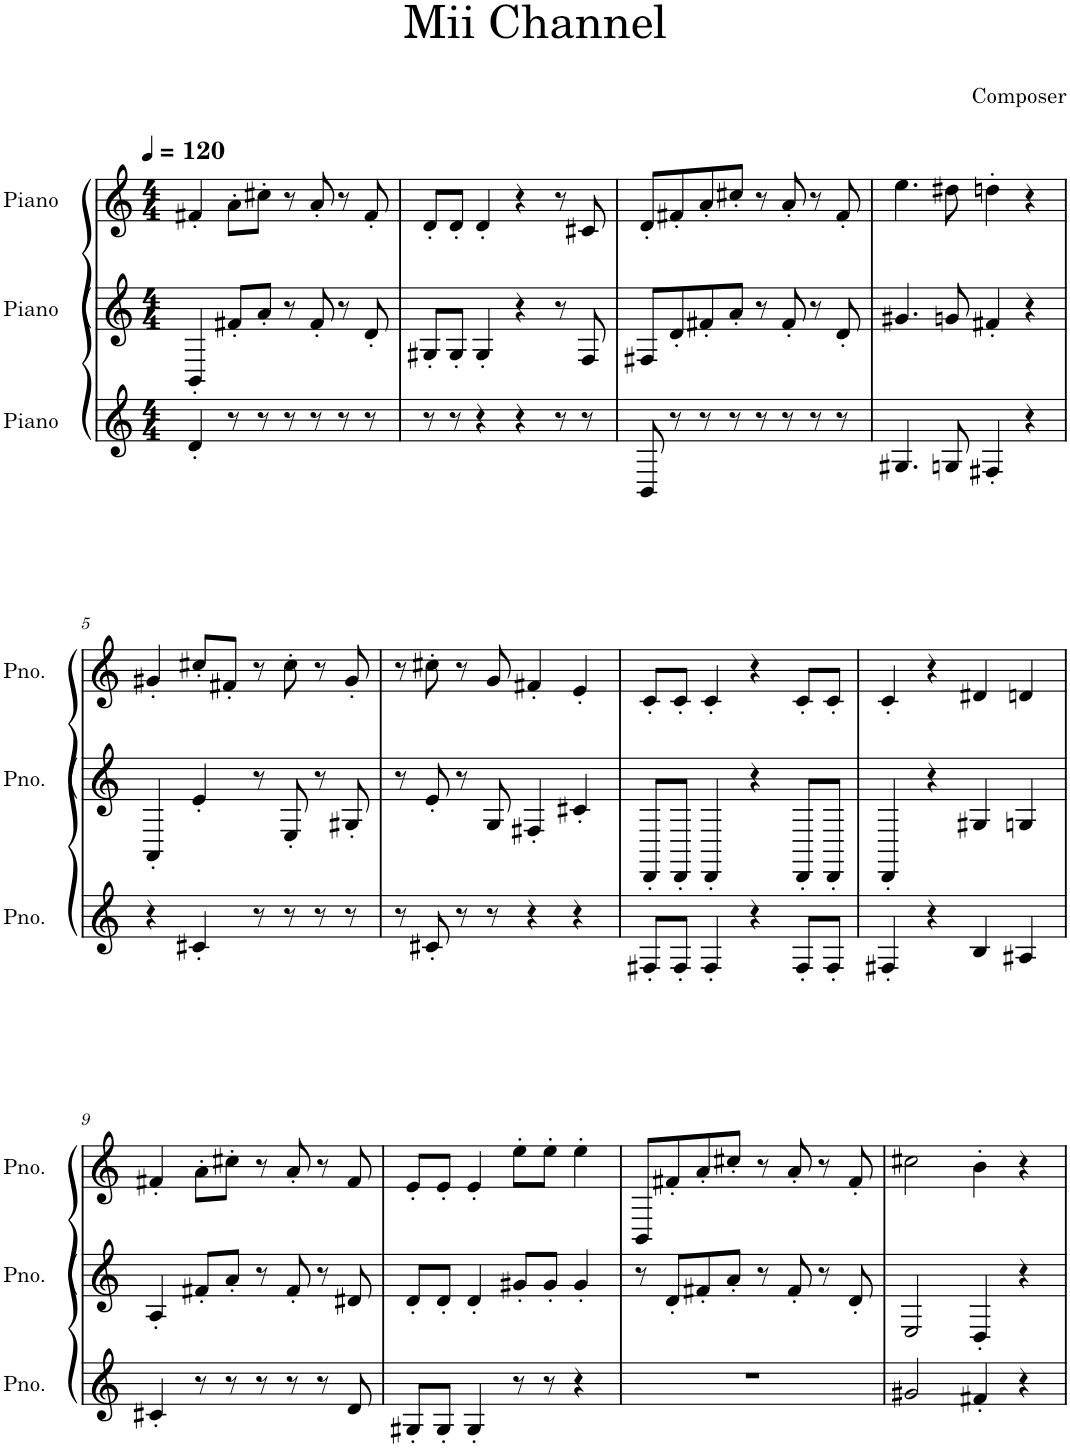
**kern	**kern	**kern
*part3	*part2	*part1
*staff3	*staff2	*staff1
*I"Piano	*I"Piano	*I"Piano
*I'Pno.	*I'Pno.	*I'Pno.
*clefG2	*clefG2	*clefG2
*k[]	*k[]	*k[]
*M4/4	*M4/4	*M4/4
*MM120	*MM120	*MM120
=1	=1	=1
4d'/	4BB'/	4f#X'/
8r	8f#X'/L	8a'\L
8r	8a'/J	8cc#X'\J
8r	8r	8r
8r	8f#'/	8a'/
8r	8r	8r
8r	8d'/	8f#'/
=2	=2	=2
8r	8G#X'/L	8d'/L
8r	8G#'/J	8d'/J
4r	4G#'/	4d'/
4r	4r	4r
8r	8r	8r
8r	8F/	8c#X/
=3	=3	=3
8BB/	8F#X/L	8d'/L
8r	8d'/	8f#X'/
8r	8f#X'/	8a'/
8r	8a'/J	8cc#X'/J
8r	8r	8r
8r	8f#'/	8a'/
8r	8r	8r
8r	8d'/	8f#'/
=4	=4	=4
4.G#X/	4.g#X/	4.ee\
8Gn/	8gn/	8dd#X\
4F#X'/	4f#X'/	4ddn'\
4r	4r	4r
!!LO:LB:g=z
=5	=5	=5
4r	4AA'/	4g#X'/
4c#X'/	4e'/	8cc#X'/L
.	.	8f#X'/J
8r	8r	8r
8r	8E'/	8cc#'\
8r	8r	8r
8r	8G#X'/	8g#'/
=6	=6	=6
8r	8r	8r
8c#X'/	8e'/	8cc#X'\
8r	8r	8r
8r	8G/	8g/
4r	4F#X'/	4f#X'/
4r	4c#X'/	4e'/
=7	=7	=7
8F#X'/L	8DD'/L	8c'/L
8F#'/J	8DD'/J	8c'/J
4F#'/	4DD'/	4c'/
4r	4r	4r
8F#'/L	8DD'/L	8c'/L
8F#'/J	8DD'/J	8c'/J
=8	=8	=8
4F#X'/	4DD'/	4c'/
4r	4r	4r
4B/	4G#X/	4d#X/
4A#X/	4Gn/	4dn/
!!LO:LB:g=z
=9	=9	=9
4c#X'/	4A'/	4f#X'/
8r	8f#X'/L	8a'\L
8r	8a'/J	8cc#X'\J
8r	8r	8r
8r	8f#'/	8a'/
8r	8r	8r
8d/	8d#X/	8f#/
=10	=10	=10
8G#X'/L	8d'/L	8e'/L
8G#'/J	8d'/J	8e'/J
4G#'/	4d'/	4e'/
8r	8g#X'/L	8ee'\L
8r	8g#'/J	8ee'\J
4r	4g#'/	4ee'\
=11	=11	=11
1r	8r	8BB/L
.	8d'/L	8f#X'/
.	8f#X'/	8a'/
.	8a'/J	8cc#X'/J
.	8r	8r
.	8f#'/	8a'/
.	8r	8r
.	8d'/	8f#'/
=12	=12	=12
2g#X/	2E/	2cc#X\
4f#X'/	4D'/	4b'\
4r	4r	4r
=	=	=
*-	*-	*-
